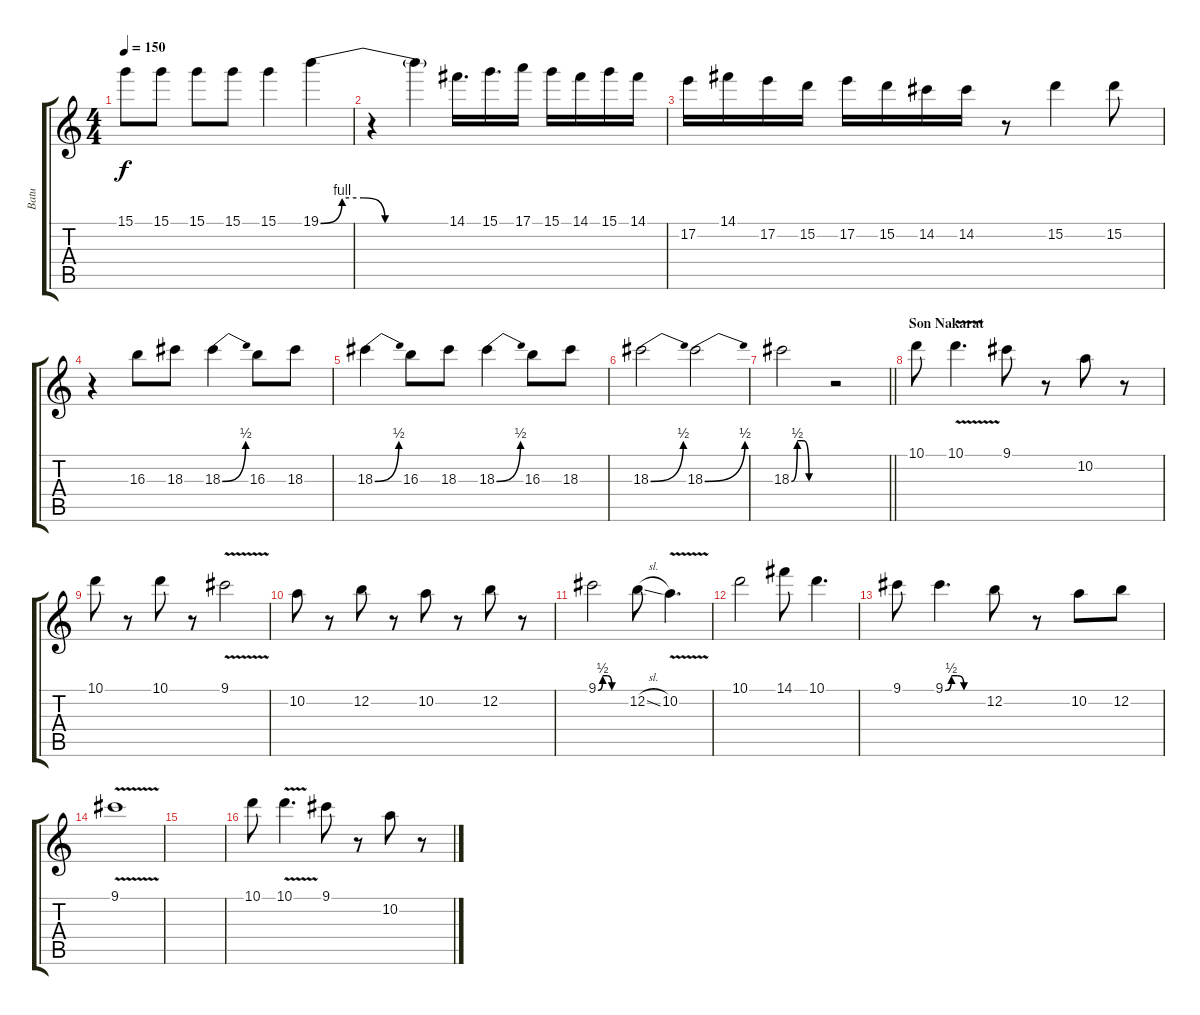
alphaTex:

\track ("Batu" "Batu") {instrument overdrivenguitar}
\staff {score tabs}
\tuning (E4 B3 G3 D3 A2 E2) {hide}
\ts (4 4)
\tempo 150
\clef g2
\ks c
15.1.8{dy f} 15.1.8 15.1.8 15.1.8 15.1.4 19.1{be (custom 0 0 10 4 20 4 30 0 60 0)}.4 |
r.4 19.1{t}.4 14.1.16{d} 15.1.16{d} 17.1.16 15.1.16 14.1.16 15.1.16 14.1.16 |
17.2.16 14.1.16 17.2.16 15.2.16 17.2.16 15.2.16 14.2.16 14.2.16 r.8 15.2.4 15.2.8 |
r.4 16.3.8 18.3.8 18.3{be (bend 0 0 60 2)}.4 16.3.8 18.3.8 |
18.3{be (bend 0 0 60 2)}.4 16.3.8 18.3.8 18.3{be (bend 0 0 60 2)}.4 16.3.8 18.3.8 |
18.3{be (bend 0 0 60 2)}.2 18.3{be (bend 0 0 60 2)}.2 |
\barLineRight lightlight
18.3{be (custom 0 0 10 2 20 2 30 0 60 0)}.2 r.2 |
\section ("" "Son Nakarat")
10.1.8 10.1{v}.4{d} 9.1.8 r.8 10.2.8 r.8 |
10.1.8 r.8 10.1.8 r.8 9.1{v}.2 |
10.2.8 r.8 12.2.8 r.8 10.2.8 r.8 12.2.8 r.8 |
9.1{be (custom 0 0 10 2 20 2 30 0 60 0)}.2 12.2{sl}.8 10.2{v}.4{d} |
10.1.2 14.1.8 10.1.4{d} |
9.1.8 9.1{be (custom 0 0 10 2 20 2 30 0 60 0)}.4{d} 12.2.8 r.8 10.2.8 12.2.8 |
9.1{v}.1 |
|
10.1.8 10.1{v}.4{d} 9.1.8 r.8 10.2.8 r.8
